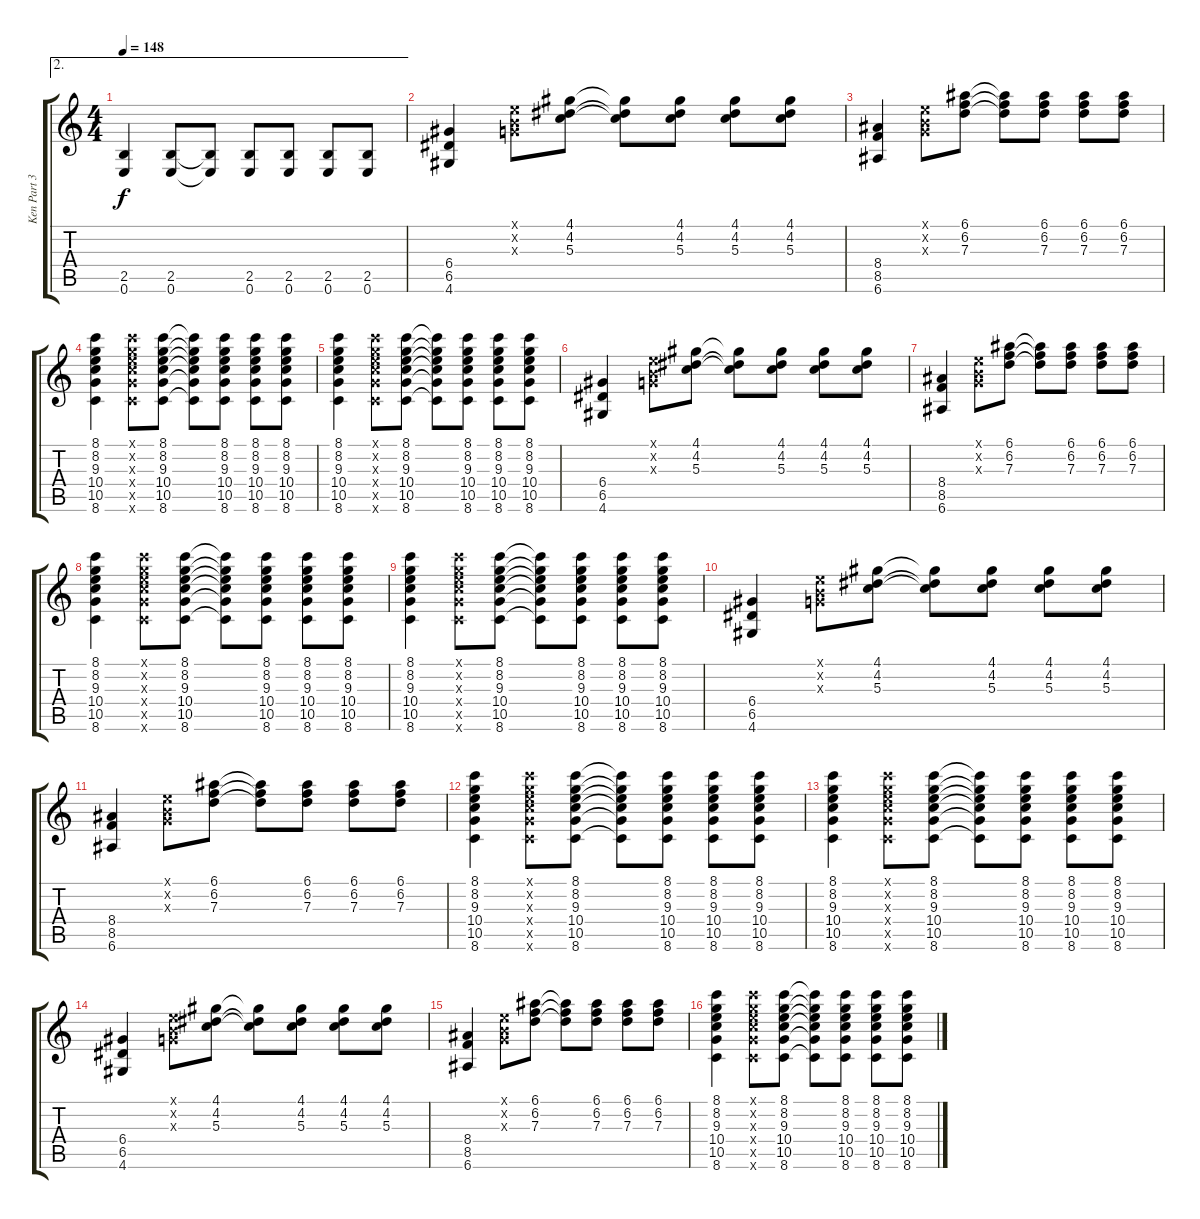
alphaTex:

\track ("Ken Part 3" "Ken Part 3") {instrument distortionguitar}
\staff {score tabs}
\tuning (E4 B3 G3 D3 A2 E2) {hide}
\ae 2
\ts (4 4)
\tempo 148
\clef g2
\ks c
(2.5 0.6).4{dy f} (2.5 0.6).8 (2.5{t} 0.6{t}).8 (2.5 0.6).8 (2.5 0.6).8 (2.5 0.6).8 (2.5 0.6).8 |
(6.4 6.5 4.6).4 (0.1{x} 0.2{x} 0.3{x}).8 (4.1 4.2 5.3).8 (4.1{t} 4.2{t} 5.3{t}).8 (4.1 4.2 5.3).8 (4.1 4.2 5.3).8 (4.1 4.2 5.3).8 |
(8.4 8.5 6.6).4 (0.1{x} 0.2{x} 0.3{x}).8 (6.1 6.2 7.3).8 (6.1{t} 6.2{t} 7.3{t}).8 (6.1 6.2 7.3).8 (6.1 6.2 7.3).8 (6.1 6.2 7.3).8 |
(8.1 8.2 9.3 10.4 10.5 8.6).4 (8.1{x} 8.2{x} 9.3{x} 10.4{x} 10.5{x} 8.6{x}).8 (8.1 8.2 9.3 10.4 10.5 8.6).8 (8.1{t} 8.2{t} 9.3{t} 10.4{t} 10.5{t} 8.6{t}).8 (8.1 8.2 9.3 10.4 10.5 8.6).8 (8.1 8.2 9.3 10.4 10.5 8.6).8 (8.1 8.2 9.3 10.4 10.5 8.6).8 |
(8.1 8.2 9.3 10.4 10.5 8.6).4 (8.1{x} 8.2{x} 9.3{x} 10.4{x} 10.5{x} 8.6{x}).8 (8.1 8.2 9.3 10.4 10.5 8.6).8 (8.1{t} 8.2{t} 9.3{t} 10.4{t} 10.5{t} 8.6{t}).8 (8.1 8.2 9.3 10.4 10.5 8.6).8 (8.1 8.2 9.3 10.4 10.5 8.6).8 (8.1 8.2 9.3 10.4 10.5 8.6).8 |
(6.4 6.5 4.6).4 (0.1{x} 0.2{x} 0.3{x}).8 (4.1 4.2 5.3).8 (4.1{t} 4.2{t} 5.3{t}).8 (4.1 4.2 5.3).8 (4.1 4.2 5.3).8 (4.1 4.2 5.3).8 |
(8.4 8.5 6.6).4 (0.1{x} 0.2{x} 0.3{x}).8 (6.1 6.2 7.3).8 (6.1{t} 6.2{t} 7.3{t}).8 (6.1 6.2 7.3).8 (6.1 6.2 7.3).8 (6.1 6.2 7.3).8 |
(8.1 8.2 9.3 10.4 10.5 8.6).4 (8.1{x} 8.2{x} 9.3{x} 10.4{x} 10.5{x} 8.6{x}).8 (8.1 8.2 9.3 10.4 10.5 8.6).8 (8.1{t} 8.2{t} 9.3{t} 10.4{t} 10.5{t} 8.6{t}).8 (8.1 8.2 9.3 10.4 10.5 8.6).8 (8.1 8.2 9.3 10.4 10.5 8.6).8 (8.1 8.2 9.3 10.4 10.5 8.6).8 |
(8.1 8.2 9.3 10.4 10.5 8.6).4 (8.1{x} 8.2{x} 9.3{x} 10.4{x} 10.5{x} 8.6{x}).8 (8.1 8.2 9.3 10.4 10.5 8.6).8 (8.1{t} 8.2{t} 9.3{t} 10.4{t} 10.5{t} 8.6{t}).8 (8.1 8.2 9.3 10.4 10.5 8.6).8 (8.1 8.2 9.3 10.4 10.5 8.6).8 (8.1 8.2 9.3 10.4 10.5 8.6).8 |
(6.4 6.5 4.6).4 (0.1{x} 0.2{x} 0.3{x}).8 (4.1 4.2 5.3).8 (4.1{t} 4.2{t} 5.3{t}).8 (4.1 4.2 5.3).8 (4.1 4.2 5.3).8 (4.1 4.2 5.3).8 |
(8.4 8.5 6.6).4 (0.1{x} 0.2{x} 0.3{x}).8 (6.1 6.2 7.3).8 (6.1{t} 6.2{t} 7.3{t}).8 (6.1 6.2 7.3).8 (6.1 6.2 7.3).8 (6.1 6.2 7.3).8 |
(8.1 8.2 9.3 10.4 10.5 8.6).4 (8.1{x} 8.2{x} 9.3{x} 10.4{x} 10.5{x} 8.6{x}).8 (8.1 8.2 9.3 10.4 10.5 8.6).8 (8.1{t} 8.2{t} 9.3{t} 10.4{t} 10.5{t} 8.6{t}).8 (8.1 8.2 9.3 10.4 10.5 8.6).8 (8.1 8.2 9.3 10.4 10.5 8.6).8 (8.1 8.2 9.3 10.4 10.5 8.6).8 |
(8.1 8.2 9.3 10.4 10.5 8.6).4 (8.1{x} 8.2{x} 9.3{x} 10.4{x} 10.5{x} 8.6{x}).8 (8.1 8.2 9.3 10.4 10.5 8.6).8 (8.1{t} 8.2{t} 9.3{t} 10.4{t} 10.5{t} 8.6{t}).8 (8.1 8.2 9.3 10.4 10.5 8.6).8 (8.1 8.2 9.3 10.4 10.5 8.6).8 (8.1 8.2 9.3 10.4 10.5 8.6).8 |
(6.4 6.5 4.6).4 (0.1{x} 0.2{x} 0.3{x}).8 (4.1 4.2 5.3).8 (4.1{t} 4.2{t} 5.3{t}).8 (4.1 4.2 5.3).8 (4.1 4.2 5.3).8 (4.1 4.2 5.3).8 |
(8.4 8.5 6.6).4 (0.1{x} 0.2{x} 0.3{x}).8 (6.1 6.2 7.3).8 (6.1{t} 6.2{t} 7.3{t}).8 (6.1 6.2 7.3).8 (6.1 6.2 7.3).8 (6.1 6.2 7.3).8 |
(8.1 8.2 9.3 10.4 10.5 8.6).4 (8.1{x} 8.2{x} 9.3{x} 10.4{x} 10.5{x} 8.6{x}).8 (8.1 8.2 9.3 10.4 10.5 8.6).8 (8.1{t} 8.2{t} 9.3{t} 10.4{t} 10.5{t} 8.6{t}).8 (8.1 8.2 9.3 10.4 10.5 8.6).8 (8.1 8.2 9.3 10.4 10.5 8.6).8 (8.1 8.2 9.3 10.4 10.5 8.6).8
